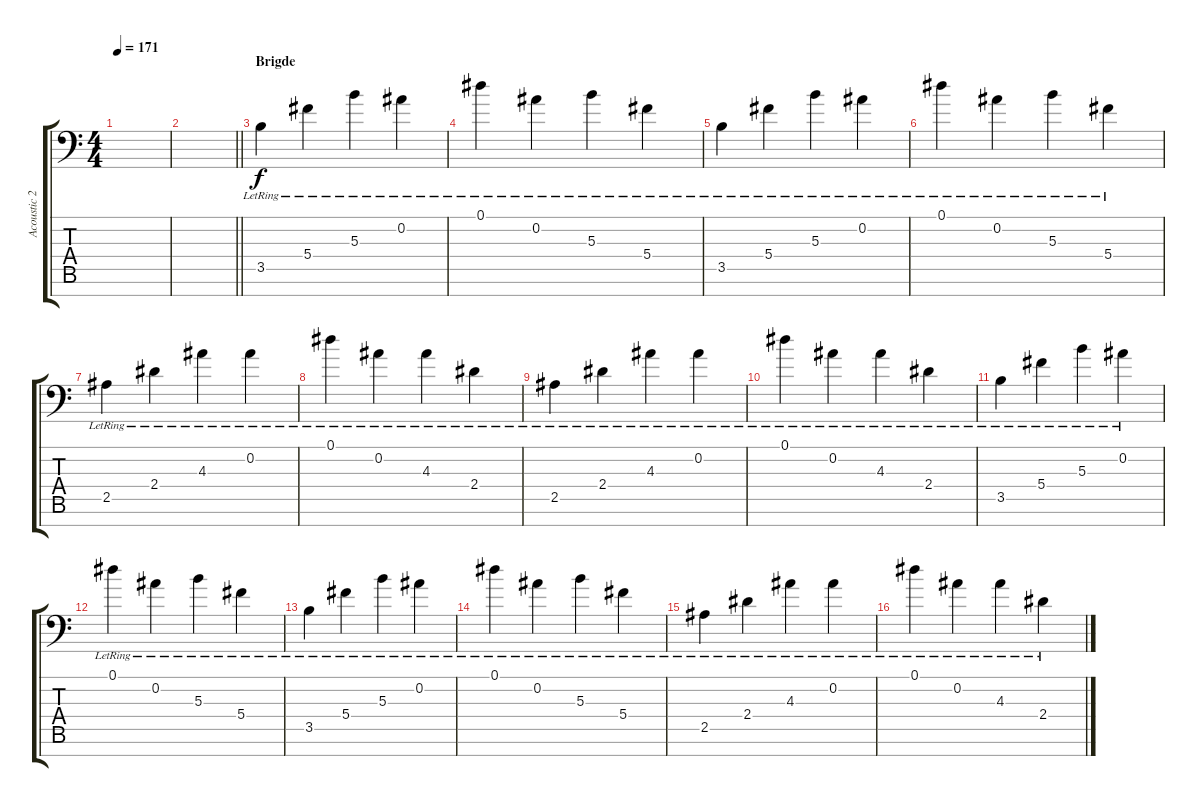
\track ("Acoustic 2" "Acoustic 2") {instrument electricguitarclean}
\staff {score tabs}
\tuning (Eb4 Bb3 Gb3 Db3 Ab2 Eb2 Bb1) {hide}
\ts (4 4)
\tempo 171
\clef f4
\ks c
|
\barLineRight lightlight
|
\section ("" "Brigde")
3.5{lr}.4 5.4{lr}.4 5.3{lr}.4 0.2{lr}.4 |
0.1{lr}.4 0.2{lr}.4 5.3{lr}.4 5.4{lr}.4 |
3.5{lr}.4 5.4{lr}.4 5.3{lr}.4 0.2{lr}.4 |
0.1{lr}.4 0.2{lr}.4 5.3{lr}.4 5.4{lr}.4 |
2.5{lr}.4 2.4{lr}.4 4.3{lr}.4 0.2{lr}.4 |
0.1{lr}.4 0.2{lr}.4 4.3{lr}.4 2.4{lr}.4 |
2.5{lr}.4 2.4{lr}.4 4.3{lr}.4 0.2{lr}.4 |
0.1{lr}.4 0.2{lr}.4 4.3{lr}.4 2.4{lr}.4 |
3.5{lr}.4 5.4{lr}.4 5.3{lr}.4 0.2{lr}.4 |
0.1{lr}.4 0.2{lr}.4 5.3{lr}.4 5.4{lr}.4 |
3.5{lr}.4 5.4{lr}.4 5.3{lr}.4 0.2{lr}.4 |
0.1{lr}.4 0.2{lr}.4 5.3{lr}.4 5.4{lr}.4 |
2.5{lr}.4 2.4{lr}.4 4.3{lr}.4 0.2{lr}.4 |
0.1{lr}.4 0.2{lr}.4 4.3{lr}.4 2.4{lr}.4
